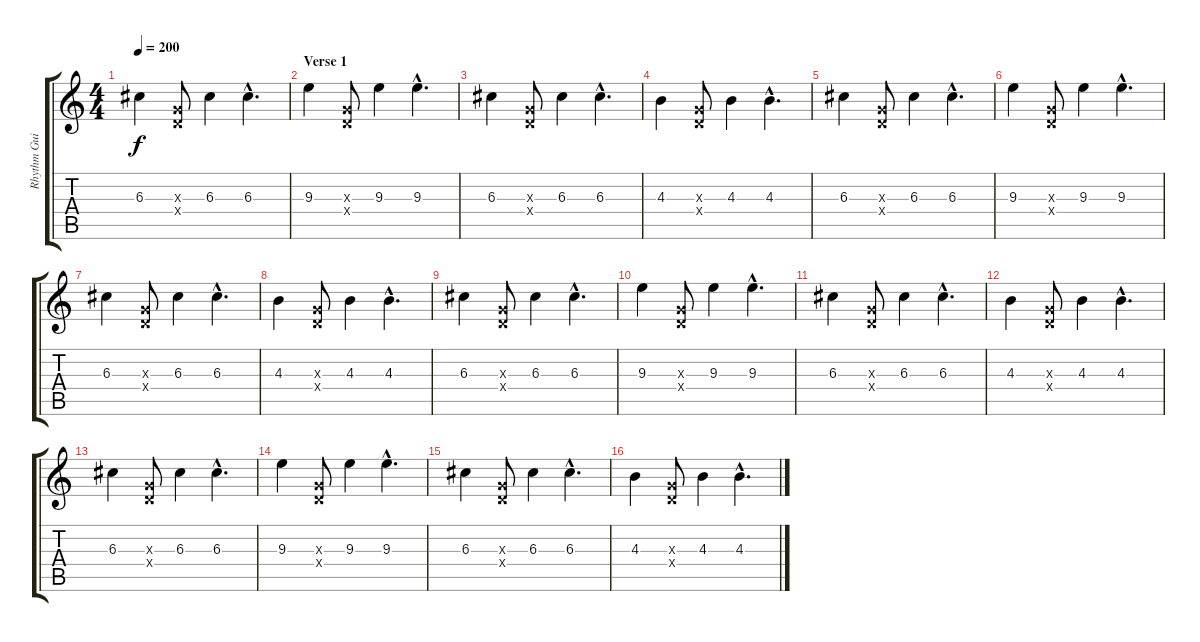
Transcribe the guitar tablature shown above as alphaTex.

\track ("Rhythm Guitar" "Rhythm Gui") {instrument distortionguitar}
\staff {score tabs}
\tuning (E4 B3 G3 D3 A2 E2) {hide}
\ts (4 4)
\tempo 200
\clef g2
\ks c
6.3.4{dy f} (0.3{x} 0.4{x}).8 6.3.4 6.3{hac}.4{d} |
\section ("" "Verse 1")
9.3.4 (0.3{x} 0.4{x}).8 9.3.4 9.3{hac}.4{d} |
6.3.4 (0.3{x} 0.4{x}).8 6.3.4 6.3{hac}.4{d} |
4.3.4 (0.3{x} 0.4{x}).8 4.3.4 4.3{hac}.4{d} |
6.3.4 (0.3{x} 0.4{x}).8 6.3.4 6.3{hac}.4{d} |
9.3.4 (0.3{x} 0.4{x}).8 9.3.4 9.3{hac}.4{d} |
6.3.4 (0.3{x} 0.4{x}).8 6.3.4 6.3{hac}.4{d} |
4.3.4 (0.3{x} 0.4{x}).8 4.3.4 4.3{hac}.4{d} |
6.3.4 (0.3{x} 0.4{x}).8 6.3.4 6.3{hac}.4{d} |
9.3.4 (0.3{x} 0.4{x}).8 9.3.4 9.3{hac}.4{d} |
6.3.4 (0.3{x} 0.4{x}).8 6.3.4 6.3{hac}.4{d} |
4.3.4 (0.3{x} 0.4{x}).8 4.3.4 4.3{hac}.4{d} |
6.3.4 (0.3{x} 0.4{x}).8 6.3.4 6.3{hac}.4{d} |
9.3.4 (0.3{x} 0.4{x}).8 9.3.4 9.3{hac}.4{d} |
6.3.4 (0.3{x} 0.4{x}).8 6.3.4 6.3{hac}.4{d} |
4.3.4 (0.3{x} 0.4{x}).8 4.3.4 4.3{hac}.4{d}
